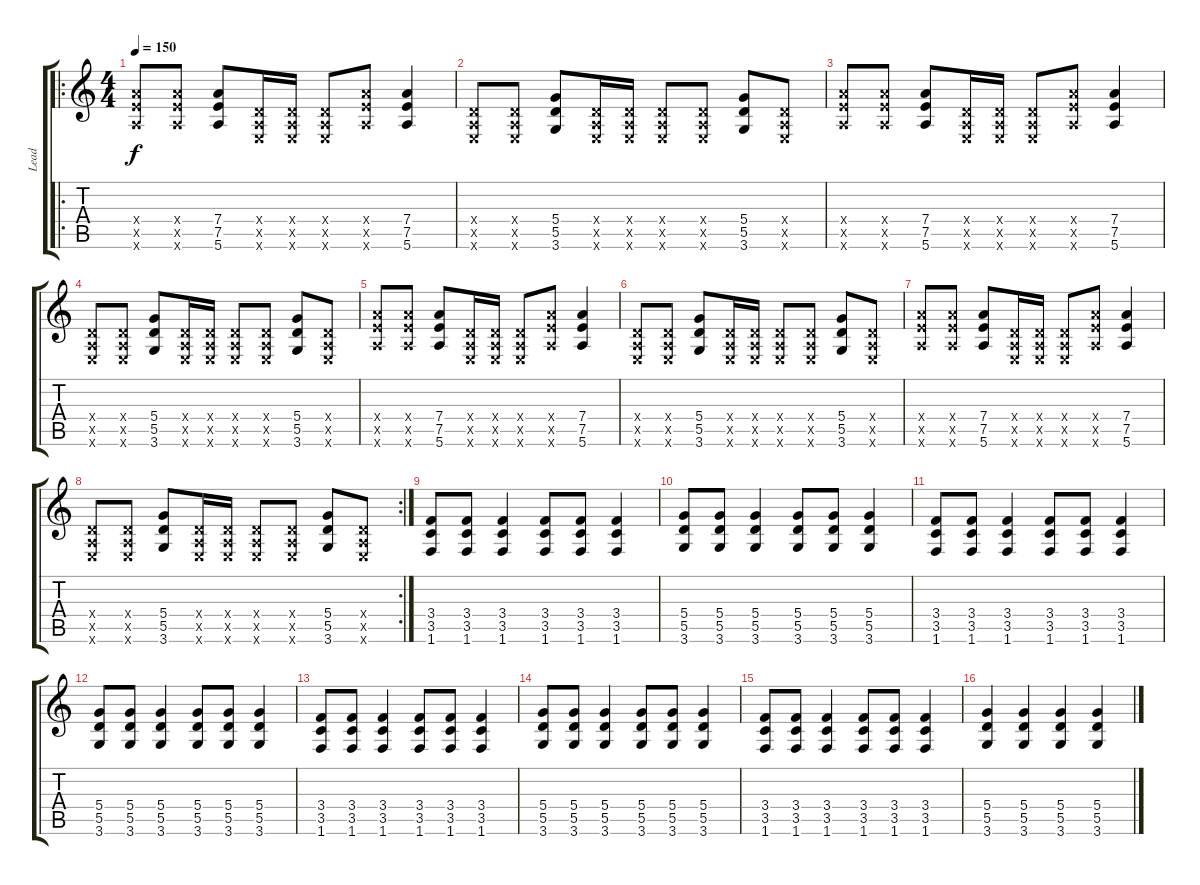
\track ("Lead" "Lead") {instrument electricguitarjazz}
\staff {score tabs}
\tuning (E4 B3 G3 D3 A2 E2) {hide}
\ro
\ts (4 4)
\tempo 150
\clef g2
\ks c
(7.4{x} 7.5{x} 5.6{x}).8{dy f} (7.4{x} 7.5{x} 5.6{x}).8 (7.4 7.5 5.6).8 (0.4{x} 0.5{x} 0.6{x}).16 (0.4{x} 0.5{x} 0.6{x}).16 (0.4{x} 0.5{x} 0.6{x}).8 (7.4{x} 7.5{x} 5.6{x}).8 (7.4 7.5 5.6).4 |
(0.4{x} 0.5{x} 0.6{x}).8 (0.4{x} 0.5{x} 0.6{x}).8 (5.4 5.5 3.6).8 (0.4{x} 0.5{x} 0.6{x}).16 (0.4{x} 0.5{x} 0.6{x}).16 (0.4{x} 0.5{x} 0.6{x}).8 (0.4{x} 0.5{x} 0.6{x}).8 (5.4 5.5 3.6).8 (0.4{x} 0.5{x} 0.6{x}).8 |
(7.4{x} 7.5{x} 5.6{x}).8 (7.4{x} 7.5{x} 5.6{x}).8 (7.4 7.5 5.6).8 (0.4{x} 0.5{x} 0.6{x}).16 (0.4{x} 0.5{x} 0.6{x}).16 (0.4{x} 0.5{x} 0.6{x}).8 (7.4{x} 7.5{x} 5.6{x}).8 (7.4 7.5 5.6).4 |
(0.4{x} 0.5{x} 0.6{x}).8 (0.4{x} 0.5{x} 0.6{x}).8 (5.4 5.5 3.6).8 (0.4{x} 0.5{x} 0.6{x}).16 (0.4{x} 0.5{x} 0.6{x}).16 (0.4{x} 0.5{x} 0.6{x}).8 (0.4{x} 0.5{x} 0.6{x}).8 (5.4 5.5 3.6).8 (0.4{x} 0.5{x} 0.6{x}).8 |
(7.4{x} 7.5{x} 5.6{x}).8 (7.4{x} 7.5{x} 5.6{x}).8 (7.4 7.5 5.6).8 (0.4{x} 0.5{x} 0.6{x}).16 (0.4{x} 0.5{x} 0.6{x}).16 (0.4{x} 0.5{x} 0.6{x}).8 (7.4{x} 7.5{x} 5.6{x}).8 (7.4 7.5 5.6).4 |
(0.4{x} 0.5{x} 0.6{x}).8 (0.4{x} 0.5{x} 0.6{x}).8 (5.4 5.5 3.6).8 (0.4{x} 0.5{x} 0.6{x}).16 (0.4{x} 0.5{x} 0.6{x}).16 (0.4{x} 0.5{x} 0.6{x}).8 (0.4{x} 0.5{x} 0.6{x}).8 (5.4 5.5 3.6).8 (0.4{x} 0.5{x} 0.6{x}).8 |
(7.4{x} 7.5{x} 5.6{x}).8 (7.4{x} 7.5{x} 5.6{x}).8 (7.4 7.5 5.6).8 (0.4{x} 0.5{x} 0.6{x}).16 (0.4{x} 0.5{x} 0.6{x}).16 (0.4{x} 0.5{x} 0.6{x}).8 (7.4{x} 7.5{x} 5.6{x}).8 (7.4 7.5 5.6).4 |
\rc 2
(0.4{x} 0.5{x} 0.6{x}).8 (0.4{x} 0.5{x} 0.6{x}).8 (5.4 5.5 3.6).8 (0.4{x} 0.5{x} 0.6{x}).16 (0.4{x} 0.5{x} 0.6{x}).16 (0.4{x} 0.5{x} 0.6{x}).8 (0.4{x} 0.5{x} 0.6{x}).8 (5.4 5.5 3.6).8 (0.4{x} 0.5{x} 0.6{x}).8 |
(3.4 3.5 1.6).8 (3.4 3.5 1.6).8 (3.4 3.5 1.6).4 (3.4 3.5 1.6).8 (3.4 3.5 1.6).8 (3.4 3.5 1.6).4 |
(5.4 5.5 3.6).8 (5.4 5.5 3.6).8 (5.4 5.5 3.6).4 (5.4 5.5 3.6).8 (5.4 5.5 3.6).8 (5.4 5.5 3.6).4 |
(3.4 3.5 1.6).8 (3.4 3.5 1.6).8 (3.4 3.5 1.6).4 (3.4 3.5 1.6).8 (3.4 3.5 1.6).8 (3.4 3.5 1.6).4 |
(5.4 5.5 3.6).8 (5.4 5.5 3.6).8 (5.4 5.5 3.6).4 (5.4 5.5 3.6).8 (5.4 5.5 3.6).8 (5.4 5.5 3.6).4 |
(3.4 3.5 1.6).8 (3.4 3.5 1.6).8 (3.4 3.5 1.6).4 (3.4 3.5 1.6).8 (3.4 3.5 1.6).8 (3.4 3.5 1.6).4 |
(5.4 5.5 3.6).8 (5.4 5.5 3.6).8 (5.4 5.5 3.6).4 (5.4 5.5 3.6).8 (5.4 5.5 3.6).8 (5.4 5.5 3.6).4 |
(3.4 3.5 1.6).8 (3.4 3.5 1.6).8 (3.4 3.5 1.6).4 (3.4 3.5 1.6).8 (3.4 3.5 1.6).8 (3.4 3.5 1.6).4 |
(5.4 5.5 3.6).4 (5.4 5.5 3.6).4 (5.4 5.5 3.6).4 (5.4 5.5 3.6).4
